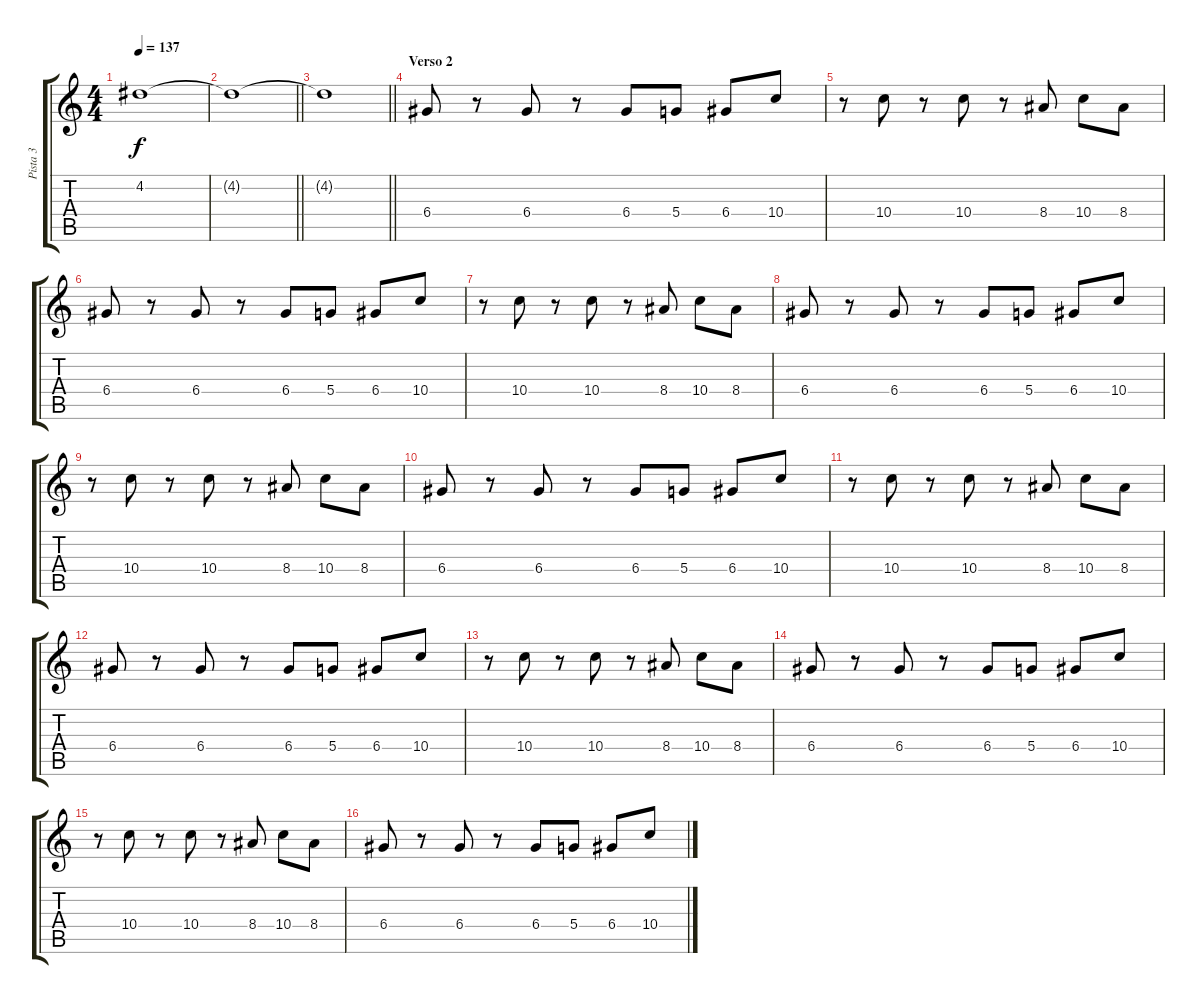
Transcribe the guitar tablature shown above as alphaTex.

\track ("Pista 3" "Pista 3") {instrument distortionguitar}
\staff {score tabs}
\tuning (E4 B3 G3 D3 A2 E2) {hide}
\ts (4 4)
\tempo 137
\clef g2
\ks c
4.2.1{dy f} |
\barLineRight lightlight
4.2{t}.1 |
\barLineRight lightlight
4.2{t}.1 |
\section ("" "Verso 2")
6.4.8{volume 10 instrument distortionguitar} r.8 6.4.8 r.8 6.4.8 5.4.8 6.4.8 10.4.8 |
r.8 10.4.8 r.8 10.4.8 r.8 8.4.8 10.4.8 8.4.8 |
6.4.8 r.8 6.4.8 r.8 6.4.8 5.4.8 6.4.8 10.4.8 |
r.8 10.4.8 r.8 10.4.8 r.8 8.4.8 10.4.8 8.4.8 |
6.4.8 r.8 6.4.8 r.8 6.4.8 5.4.8 6.4.8 10.4.8 |
r.8 10.4.8 r.8 10.4.8 r.8 8.4.8 10.4.8 8.4.8 |
6.4.8 r.8 6.4.8 r.8 6.4.8 5.4.8 6.4.8 10.4.8 |
r.8 10.4.8 r.8 10.4.8 r.8 8.4.8 10.4.8 8.4.8 |
6.4.8 r.8 6.4.8 r.8 6.4.8 5.4.8 6.4.8 10.4.8 |
r.8 10.4.8 r.8 10.4.8 r.8 8.4.8 10.4.8 8.4.8 |
6.4.8 r.8 6.4.8 r.8 6.4.8 5.4.8 6.4.8 10.4.8 |
r.8 10.4.8 r.8 10.4.8 r.8 8.4.8 10.4.8 8.4.8 |
6.4.8 r.8 6.4.8 r.8 6.4.8 5.4.8 6.4.8 10.4.8
